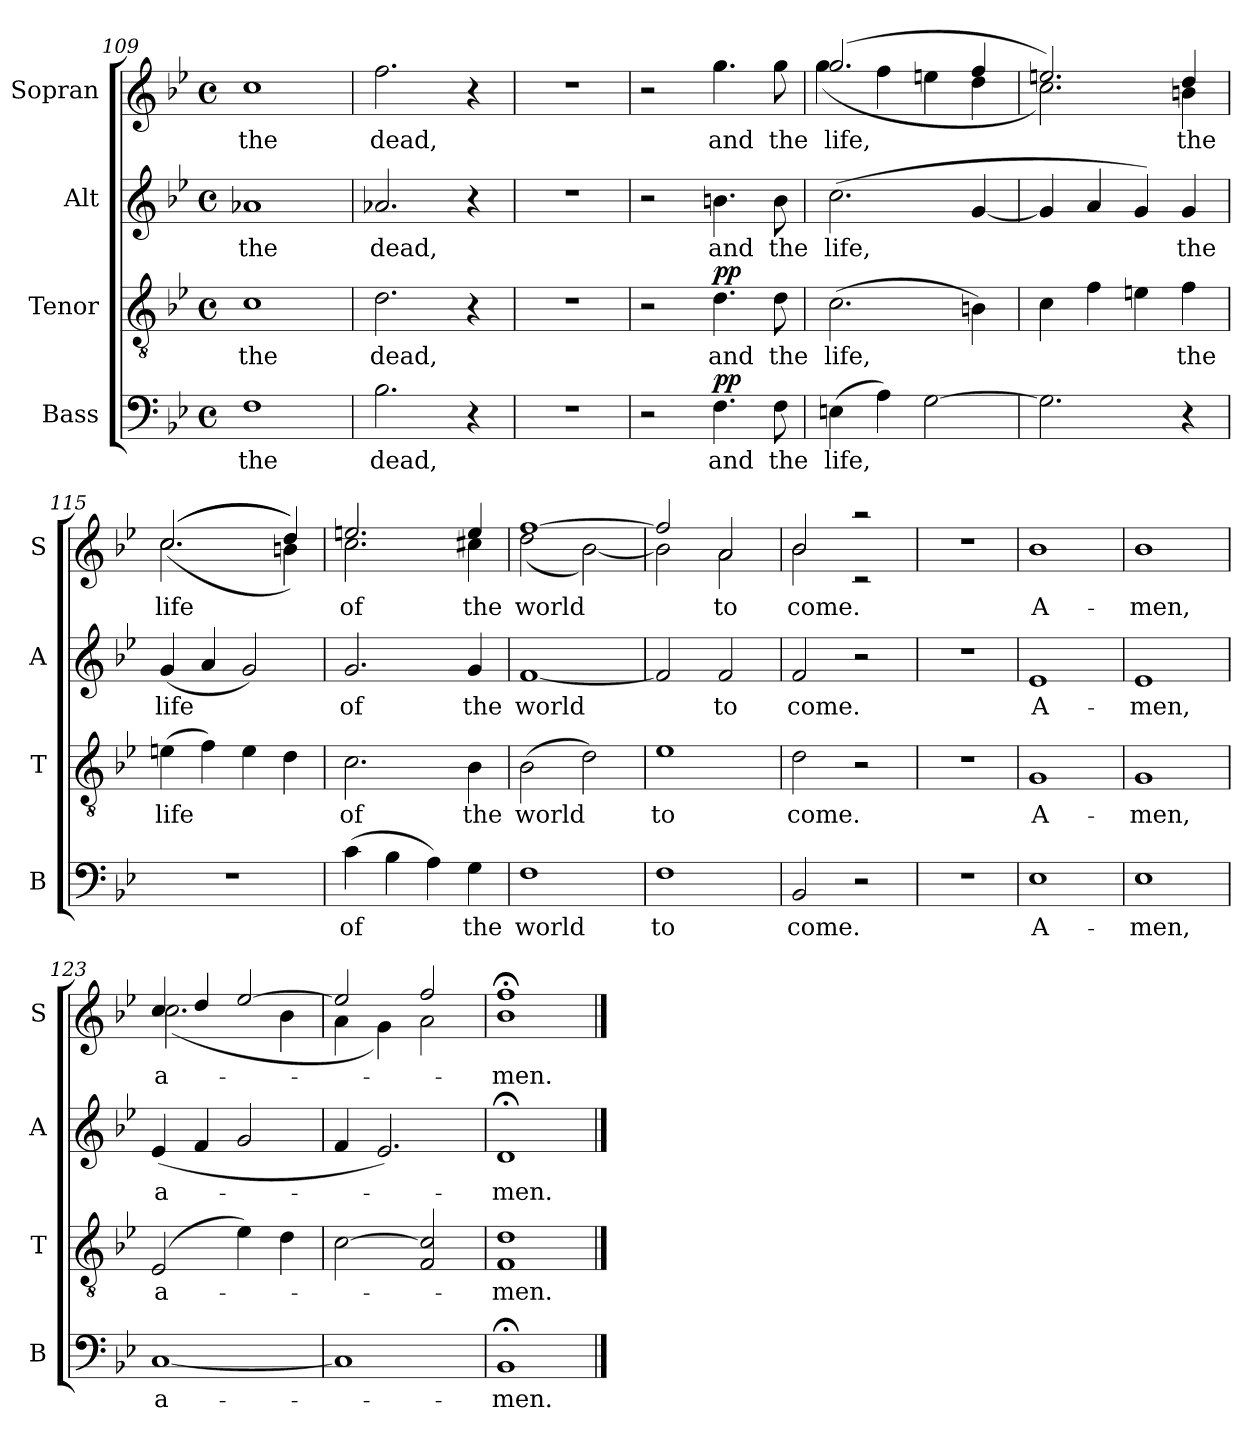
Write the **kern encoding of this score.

**kern	**text	**dynam	**kern	**text	**dynam	**kern	**text	**kern	**text
*part4	*part4	*part4	*part3	*part3	*part3	*part2	*part2	*part1	*part1
*staff4	*staff4	*staff4	*staff3	*staff3	*staff3	*staff2	*staff2	*staff1	*staff1
*I"Bass	*	*	*I"Tenor	*	*	*I"Alt	*	*I"Sopran	*
*I'B	*	*	*I'T	*	*	*I'A	*	*I'S	*
*clefF4	*	*	*clefGv2	*	*	*clefG2	*	*clefG2	*
*k[b-e-]	*	*	*k[b-e-]	*	*	*k[b-e-]	*	*k[b-e-]	*
*B-:	*	*	*B-:	*	*	*B-:	*	*B-:	*
*M4/4	*	*	*M4/4	*	*	*M4/4	*	*M4/4	*
*met(c)	*	*	*met(c)	*	*	*met(c)	*	*met(c)	*
=109	=109	=109	=109	=109	=109	=109	=109	=109	=109
!	!LO:LY:b	!	!	!LO:LY:b	!	!	!LO:LY:b	!	!LO:LY:b
1F	the	.	1c	the	.	1a-X	the	1cc	the
=110	=110	=110	=110	=110	=110	=110	=110	=110	=110
!	!LO:LY:b	!	!	!LO:LY:b	!	!	!LO:LY:b	!	!LO:LY:b
2.B-\	dead,	.	2.d\	dead,	.	2.a-X/	dead,	2.ff\	dead,
4r	.	.	4r	.	.	4r	.	4r	.
=111	=111	=111	=111	=111	=111	=111	=111	=111	=111
1r	.	.	1r	.	.	1r	.	1r	.
!!LO:LB:g=z
=112	=112	=112	=112	=112	=112	=112	=112	=112	=112
2r	.	.	2r	.	.	2r	.	2r	.
!	!LO:LY:b	!LO:DY:a	!	!LO:LY:b	!LO:DY:a	!	!LO:LY:b	!	!LO:LY:b
4.F\	and	pp	4.d\	and	pp	4.bn\	and	4.gg\	and
!	!LO:LY:b	!	!	!LO:LY:b	!	!	!LO:LY:b	!	!LO:LY:b
8F\	the	.	8d\	the	.	8b\	the	8gg\	the
=113	=113	=113	=113	=113	=113	=113	=113	=113	=113
!	!LO:LY:b	!	!	!LO:LY:b	!	!	!LO:LY:b	!	!LO:LY:b
*	*	*	*	*	*	*	*	*^	*
(>4En\	life,	.	(>2.c\	life,	.	(>2.cc\	life,	(>2.gg/	(<4gg\	life,
4A\)	.	.	.	.	.	.	.	.	4ff\	.
[2G\	.	.	.	.	.	.	.	.	4een\	.
.	.	.	4Bn\)	.	.	[4g/	.	4ff/	4dd\	.
=114	=114	=114	=114	=114	=114	=114	=114	=114	=114	=114
2.G\]	.	.	4c\	.	.	4g/]	.	2.een/)	2.cc\)	.
.	.	.	4f\	.	.	4a/	.	.	.	.
.	.	.	4en\	.	.	4g/)	.	.	.	.
!	!	!	!	!LO:LY:b	!	!	!LO:LY:b	!	!	!LO:LY:b
4r	.	.	4f\	the	.	4g/	the	4dd/	4bn\	the
=115	=115	=115	=115	=115	=115	=115	=115	=115	=115	=115
!	!	!	!	!LO:LY:b	!	!	!LO:LY:b	!	!	!LO:LY:b
1r	.	.	(>4en\	life	.	(<4g/	life	(>(>(<2.cc/	2.cc\	life
.	.	.	4f\)	.	.	4a/	.	.	.	.
.	.	.	4e\	.	.	2g/)	.	.	.	.
.	.	.	4d\	.	.	.	.	4dd/)))	4bn\	.
=116	=116	=116	=116	=116	=116	=116	=116	=116	=116	=116
!	!LO:LY:b	!	!	!LO:LY:b	!	!	!LO:LY:b	!	!	!LO:LY:b
(>4c\	of	.	2.c\	of	.	2.g/	of	2.een/	2.cc\	of
4B-\	.	.	.	.	.	.	.	.	.	.
4A\)	.	.	.	.	.	.	.	.	.	.
!	!LO:LY:b	!	!	!LO:LY:b	!	!	!LO:LY:b	!	!	!LO:LY:b
4G\	the	.	4B-\	the	.	4g/	the	4ee/	4cc#X\	the
!!LO:PB:g=z	!!
=117	=117	=117	=117	=117	=117	=117	=117	=117	=117	=117
!	!LO:LY:b	!	!	!LO:LY:b	!	!	!LO:LY:b	!	!	!LO:LY:b
1F	world	.	(>2B-\	world	.	[1f	world	[1ff	(<2dd\	world
.	.	.	2d\)	.	.	.	.	.	[2b-\)	.
=118	=118	=118	=118	=118	=118	=118	=118	=118	=118	=118
!	!LO:LY:b	!	!	!LO:LY:b	!	!	!	!	!	!
1F	to	.	1e-	to	.	2f/]	.	2ff/]	2b-\]	.
!	!	!	!	!	!	!	!LO:LY:b	!	!	!LO:LY:b
.	.	.	.	.	.	2f/	to	2a/	2a\	to
=119	=119	=119	=119	=119	=119	=119	=119	=119	=119	=119
!	!LO:LY:b	!	!	!LO:LY:b	!	!	!LO:LY:b	!	!	!LO:LY:b
2BB-/	come.	.	2d\	come.	.	2f/	come.	2b-/	2b-\	come.
2r	.	.	2r	.	.	2r	.	2raa	2rc	.
*	*	*	*	*	*	*	*	*v	*v	*
=120	=120	=120	=120	=120	=120	=120	=120	=120	=120
1r	.	.	1r	.	.	1r	.	1r	.
=121	=121	=121	=121	=121	=121	=121	=121	=121	=121
!	!LO:LY:b	!	!	!LO:LY:b	!	!	!LO:LY:b	!	!LO:LY:b
1E-	A-	.	1G	A-	.	1e-	A-	1b-	A-
=122	=122	=122	=122	=122	=122	=122	=122	=122	=122
!	!LO:LY:b	!	!	!LO:LY:b	!	!	!LO:LY:b	!	!LO:LY:b
1E-	-men,	.	1G	-men,	.	1e-	-men,	1b-	-men,
=123	=123	=123	=123	=123	=123	=123	=123	=123	=123
!	!LO:LY:b	!	!	!LO:LY:b	!	!	!LO:LY:b	!	!LO:LY:b
*	*	*	*	*	*	*	*	*^	*
[1C	a-	.	(>2E-/	a-	.	(<4e-/	a-	4cc/	(<2.cc\	a-
.	.	.	.	.	.	4f/	.	4dd/	.	.
.	.	.	4e-\)	.	.	2g/	.	[2ee-/	.	.
.	.	.	4d\	.	.	.	.	.	4b-\	.
!!LO:PB:g=z	!!
=124	=124	=124	=124	=124	=124	=124	=124	=124	=124	=124
1C]	.	.	[2c\	.	.	4f/	.	2ee-/]	4a\	.
.	.	.	.	.	.	2.e-/)	.	.	4g\)	.
.	.	.	2F/ 2c/]	.	.	.	.	2ff/	2a\	.
=125	=125	=125	=125	=125	=125	=125	=125	=125	=125	=125
!	!LO:LY:b	!	!	!LO:LY:b	!	!	!LO:LY:b	!	!	!LO:LY:b
*	*	*	*	*	*	*	*	*v	*v	*
1BB-;<	-men.	.	1F 1d	-men.	.	1d;<	-men.	1b-;< 1ff;<	-men.
==	==	==	==	==	==	==	==	==	==
*-	*-	*-	*-	*-	*-	*-	*-	*-	*-
